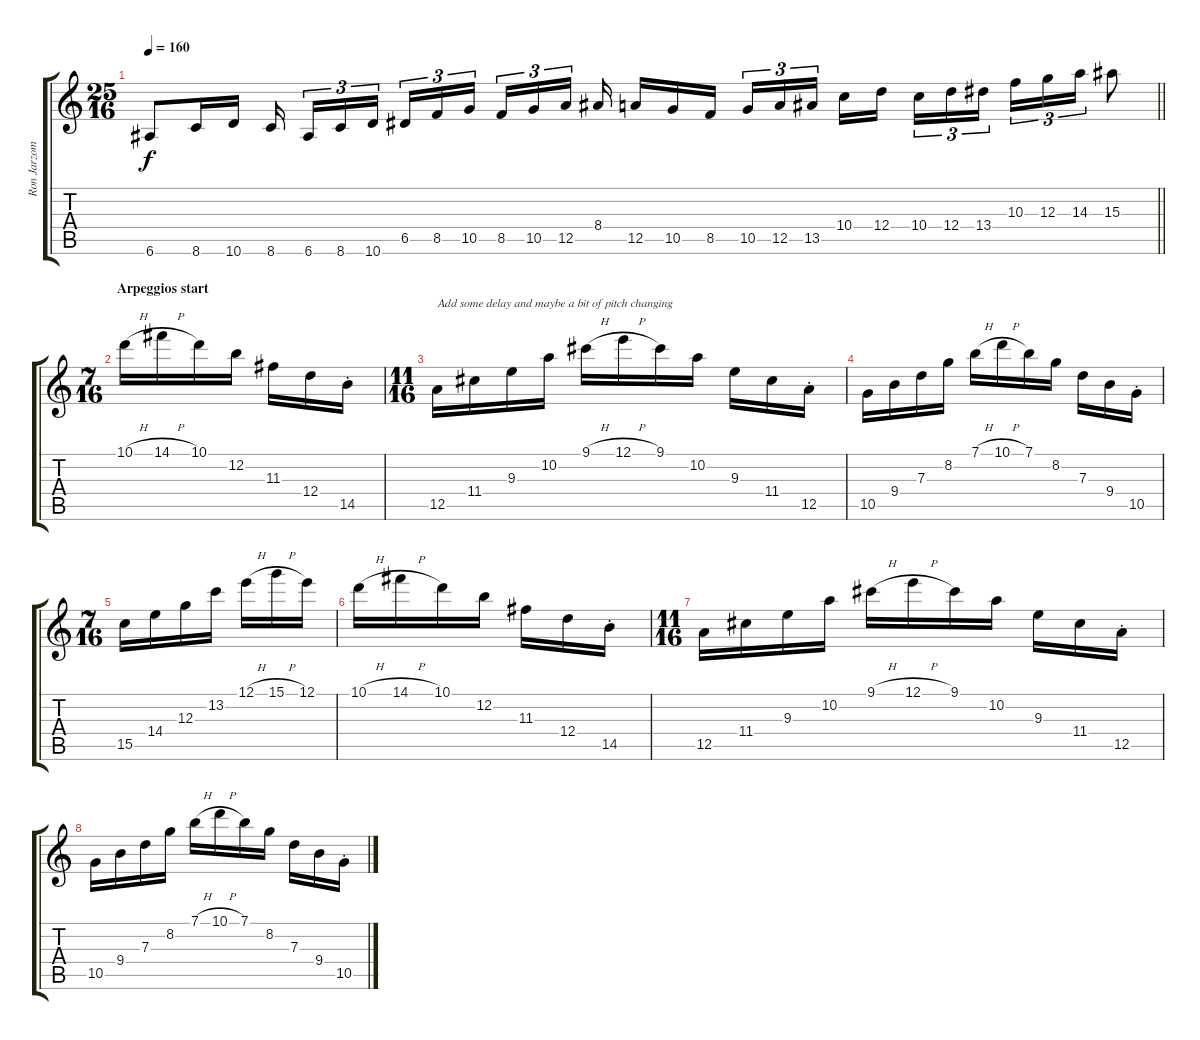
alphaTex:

\track ("Ron Jarzombek" "Ron Jarzom") {instrument distortionguitar}
\staff {score tabs}
\tuning (E4 B3 G3 D3 A2 E2) {hide}
\ts (25 16)
\tempo 160
\clef g2
\barLineRight lightlight
\ks c
6.6.8{dy f} 8.6.16 10.6.16 8.6.16 6.6.16{tu (3 2)} 8.6.16{tu (3 2)} 10.6.16{tu (3 2)} 6.5.16{tu (3 2)} 8.5.16{tu (3 2)} 10.5.16{tu (3 2)} 8.5.16{tu (3 2)} 10.5.16{tu (3 2)} 12.5.16{tu (3 2)} 8.4.16 12.5.16 10.5.16 8.5.16 10.5.16{tu (3 2)} 12.5.16{tu (3 2)} 13.5.16{tu (3 2)} 10.4.16 12.4.16 10.4.16{tu (3 2)} 12.4.16{tu (3 2)} 13.4.16{tu (3 2)} 10.3.16{tu (3 2)} 12.3.16{tu (3 2)} 14.3.16{tu (3 2)} 15.3.8 |
\ts (7 16)
\section ("" "Arpeggios start")
10.1{h}.16 14.1{h}.16 10.1.16 12.2.16 11.3.16 12.4.16 14.5{st}.16 |
\ts (11 16)
12.5.16{txt "Add some delay and maybe a bit of pitch changing"} 11.4.16 9.3.16 10.2.16 9.1{h}.16 12.1{h}.16 9.1.16 10.2.16 9.3.16 11.4.16 12.5{st}.16 |
10.5.16 9.4.16 7.3.16 8.2.16 7.1{h}.16 10.1{h}.16 7.1.16 8.2.16 7.3.16 9.4.16 10.5{st}.16 |
\ts (7 16)
15.5.16 14.4.16 12.3.16 13.2.16 12.1{h}.16 15.1{h}.16 12.1.16 |
10.1{h}.16 14.1{h}.16 10.1.16 12.2.16 11.3.16 12.4.16 14.5{st}.16 |
\ts (11 16)
12.5.16 11.4.16 9.3.16 10.2.16 9.1{h}.16 12.1{h}.16 9.1.16 10.2.16 9.3.16 11.4.16 12.5{st}.16 |
10.5.16 9.4.16 7.3.16 8.2.16 7.1{h}.16 10.1{h}.16 7.1.16 8.2.16 7.3.16 9.4.16 10.5{st}.16
